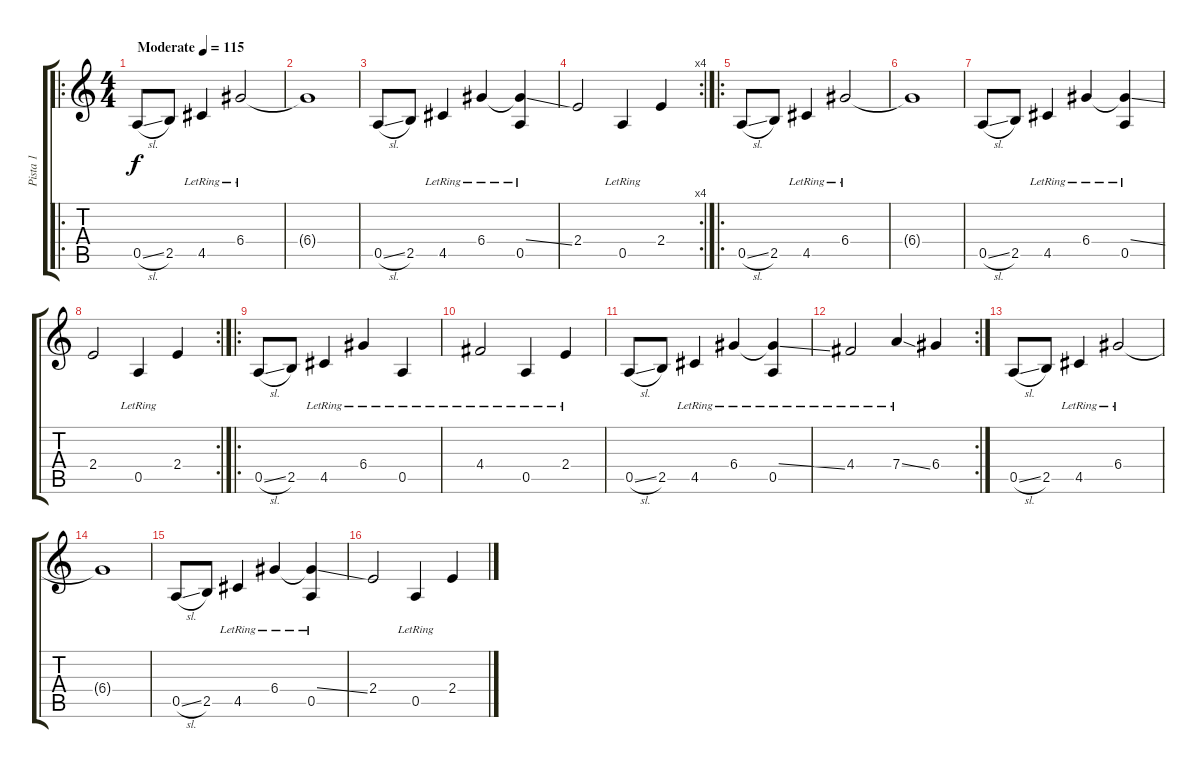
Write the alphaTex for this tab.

\track ("Pista 1" "Pista 1") {instrument electricguitarclean}
\staff {score tabs}
\tuning (E4 B3 G3 D3 A2 D2) {hide}
\ro
\ts (4 4)
\tempo (115 "Moderate")
\clef g2
\ks c
0.5{sl}.8{dy f instrument electricguitarclean} 2.5.8 4.5{lr}.4 6.4{lr}.2 |
6.4{t}.1 |
0.5{sl}.8 2.5.8 4.5{lr}.4 6.4{lr}.4 (6.4{ss t} 0.5{lr}).4 |
\rc 4
2.4.2 0.5{lr}.4 2.4.4 |
\ro
0.5{sl}.8 2.5.8 4.5{lr}.4 6.4{lr}.2 |
6.4{t}.1 |
0.5{sl}.8 2.5.8 4.5{lr}.4 6.4{lr}.4 (6.4{ss t} 0.5{lr}).4 |
\rc 2
2.4.2 0.5{lr}.4 2.4.4 |
\ro
0.5{sl}.8 2.5.8 4.5{lr}.4 6.4{lr}.4 0.5{lr}.4 |
4.4{lr}.2 0.5{lr}.4 2.4{lr}.4 |
0.5{sl}.8 2.5.8 4.5{lr}.4 6.4{lr}.4 (6.4{ss t} 0.5{lr}).4 |
\rc 2
4.4{lr}.2 7.4{ss lr}.4 6.4.4 |
0.5{sl}.8 2.5.8 4.5{lr}.4 6.4{lr}.2 |
6.4{t}.1 |
0.5{sl}.8 2.5.8 4.5{lr}.4 6.4{lr}.4 (6.4{ss t} 0.5{lr}).4 |
2.4.2 0.5{lr}.4 2.4.4
